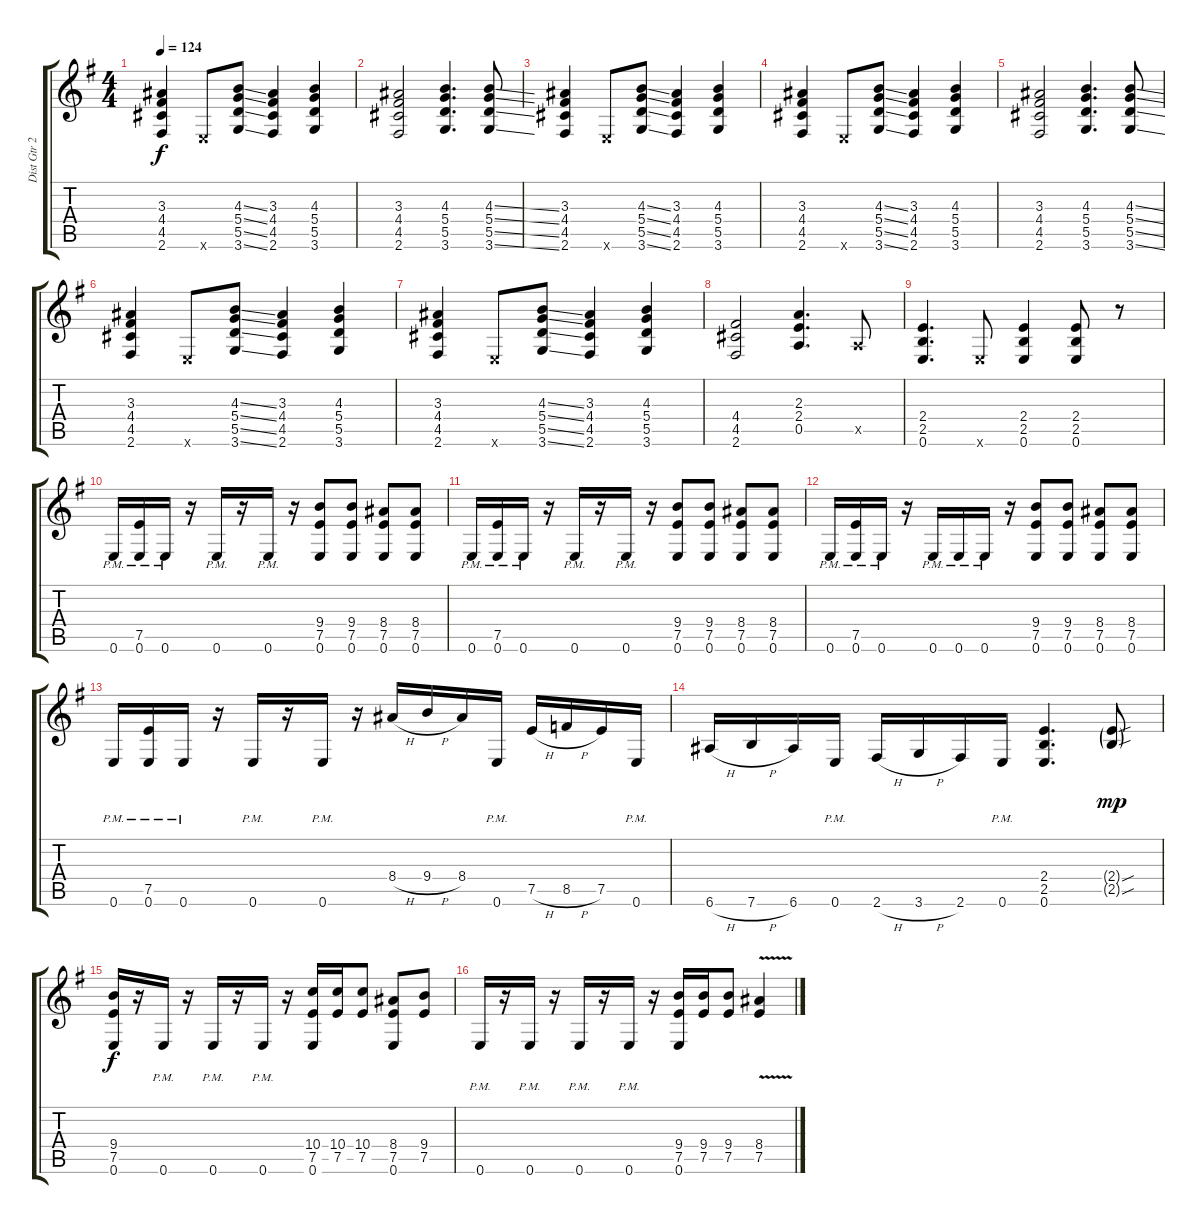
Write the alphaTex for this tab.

\track ("Dist Gtr 2" "Dist Gtr 2") {instrument distortionguitar}
\staff {score tabs}
\tuning (E4 B3 G3 D3 A2 E2) {hide}
\ts (4 4)
\tempo 124
\clef g2
\ks g
(3.3 4.4 4.5 2.6).4{dy f} 0.6{x}.8 (4.3{ss} 5.4{ss} 5.5{ss} 3.6{ss}).8 (3.3 4.4 4.5 2.6).4 (4.3 5.4 5.5 3.6).4 |
(3.3 4.4 4.5 2.6).2 (4.3 5.4 5.5 3.6).4{d} (4.3{ss} 5.4{ss} 5.5{ss} 3.6{ss}).8 |
(3.3 4.4 4.5 2.6).4 0.6{x}.8 (4.3{ss} 5.4{ss} 5.5{ss} 3.6{ss}).8 (3.3 4.4 4.5 2.6).4 (4.3 5.4 5.5 3.6).4 |
(3.3 4.4 4.5 2.6).4 0.6{x}.8 (4.3{ss} 5.4{ss} 5.5{ss} 3.6{ss}).8 (3.3 4.4 4.5 2.6).4 (4.3 5.4 5.5 3.6).4 |
(3.3 4.4 4.5 2.6).2 (4.3 5.4 5.5 3.6).4{d} (4.3{ss} 5.4{ss} 5.5{ss} 3.6{ss}).8 |
(3.3 4.4 4.5 2.6).4 0.6{x}.8 (4.3{ss} 5.4{ss} 5.5{ss} 3.6{ss}).8 (3.3 4.4 4.5 2.6).4 (4.3 5.4 5.5 3.6).4 |
(3.3 4.4 4.5 2.6).4 0.6{x}.8 (4.3{ss} 5.4{ss} 5.5{ss} 3.6{ss}).8 (3.3 4.4 4.5 2.6).4 (4.3 5.4 5.5 3.6).4 |
(4.4 4.5 2.6).2 (2.3 2.4 0.5).4{d} 0.5{x}.8 |
(2.4 2.5 0.6).4{d} 0.6{x}.8 (2.4 2.5 0.6).4 (2.4 2.5 0.6).8 r.8 |
0.6{pm}.16 (7.5{pm} 0.6{pm}).16 0.6{pm}.16 r.16 0.6{pm}.16 r.16 0.6{pm}.16 r.16 (9.4 7.5 0.6).8 (9.4 7.5 0.6).8 (8.4 7.5 0.6).8 (8.4 7.5 0.6).8 |
0.6{pm}.16 (7.5{pm} 0.6{pm}).16 0.6{pm}.16 r.16 0.6{pm}.16 r.16 0.6{pm}.16 r.16 (9.4 7.5 0.6).8 (9.4 7.5 0.6).8 (8.4 7.5 0.6).8 (8.4 7.5 0.6).8 |
0.6{pm}.16 (7.5{pm} 0.6{pm}).16 0.6{pm}.16 r.16 0.6{pm}.16 0.6{pm}.16 0.6{pm}.16 r.16 (9.4 7.5 0.6).8 (9.4 7.5 0.6).8 (8.4 7.5 0.6).8 (8.4 7.5 0.6).8 |
0.6{pm}.16 (7.5{pm} 0.6{pm}).16 0.6{pm}.16 r.16 0.6{pm}.16 r.16 0.6{pm}.16 r.16 8.4{h}.16 9.4{h}.16 8.4.16 0.6{pm}.16 7.5{h}.16 8.5{h}.16 7.5.16 0.6{pm}.16 |
6.6{h}.16 7.6{h}.16 6.6.16 0.6{pm}.16 2.6{h}.16 3.6{h}.16 2.6.16 0.6{pm}.16 (2.4 2.5 0.6).4{d} (2.4{sou g} 2.5{sou g}).8{dy mp} |
(9.4 7.5 0.6).16{dy f} r.16 0.6{pm}.16 r.16 0.6{pm}.16 r.16 0.6{pm}.16 r.16 (10.4 7.5 0.6).16 (10.4 7.5).16 (10.4 7.5).8 (8.4 7.5 0.6).8 (9.4 7.5).8 |
0.6{pm}.16 r.16 0.6{pm}.16 r.16 0.6{pm}.16 r.16 0.6{pm}.16 r.16 (9.4 7.5 0.6).16 (9.4 7.5).16 (9.4 7.5).8 (8.4{v} 7.5).4
